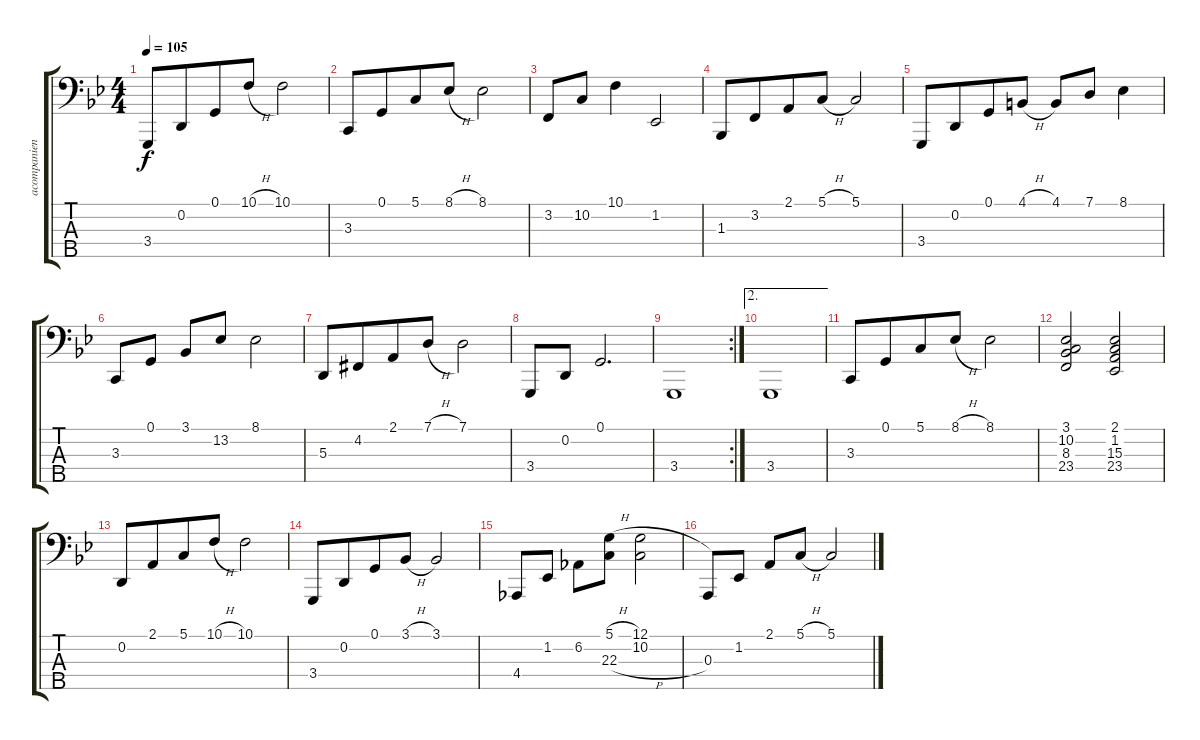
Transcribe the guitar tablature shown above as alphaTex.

\track ("acompanient (left hand) " "acompanien") {instrument acousticgrandpiano}
\staff {score tabs}
\tuning (G2 D2 A1 E1 B0) {hide}
\ts (4 4)
\tempo 105
\clef f4
\ks gminor
3.4.8{dy f} 0.2.8{beam merge} 0.1.8 10.1{h}.8 10.1.2 |
3.3.8 0.1.8{beam merge} 5.1.8 8.1{h}.8 8.1.2 |
3.2.8 10.2.8 10.1.4 1.2.2 |
1.3.8 3.2.8{beam merge} 2.1.8 5.1{h}.8 5.1.2 |
3.4.8 0.2.8{beam merge} 0.1.8 4.1{h}.8 4.1.8 7.1.8 8.1.4 |
3.3.8 0.1.8 3.1.8 13.2.8 8.1.2 |
5.3.8 4.2{acc #}.8{beam merge} 2.1.8 7.1{h}.8 7.1.2 |
3.4.8 0.2.8 0.1.2{d} |
\rc 2
3.4.1 |
\ae 2
3.4.1 |
3.3.8 0.1.8{beam merge} 5.1.8 8.1{h}.8 8.1.2 |
(3.1 10.2 8.3 23.4).2 (2.1 1.2 15.3 23.4).2 |
0.2.8 2.1.8{beam merge} 5.1.8 10.1{h}.8 10.1.2 |
3.4.8 0.2.8{beam merge} 0.1.8 3.1{h}.8 3.1.2 |
4.4.8 1.2.8 6.2.8 (5.1{h} 22.3{h}).8 (12.1 10.2).2 |
0.3.8 1.2.8 2.1.8 5.1{h}.8 5.1.2
